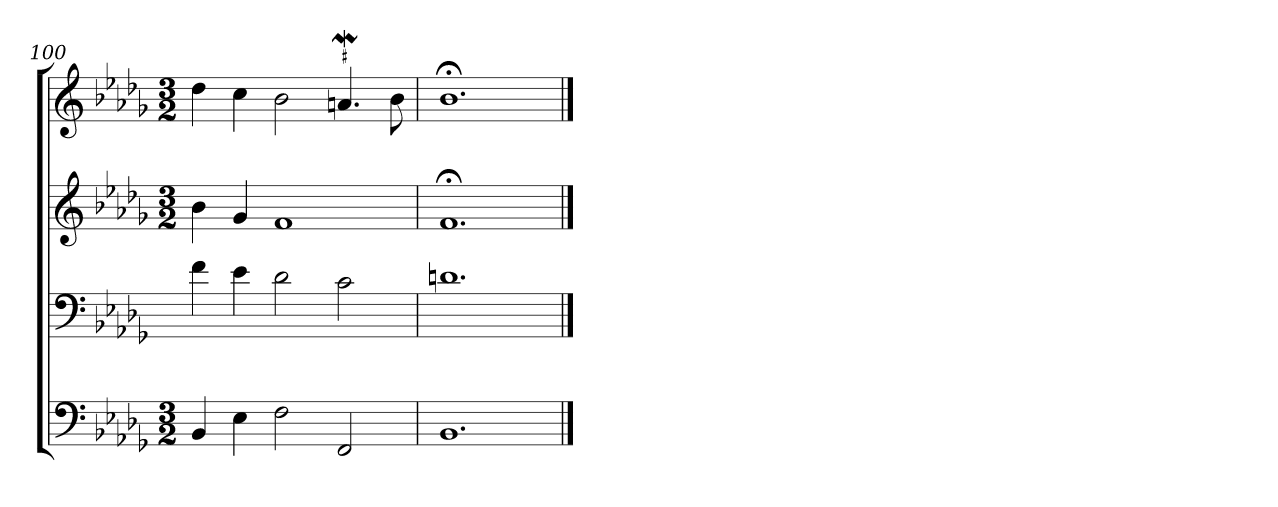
**kern	**kern	**kern	**kern
*part4	*part3	*part2	*part1
*staff4	*staff3	*staff2	*staff1
*clefF4	*clefF4	*clefG2	*clefG2
*k[b-e-a-d-g-]	*k[b-e-a-d-g-]	*k[b-e-a-d-g-]	*k[b-e-a-d-g-]
*b-:	*	*b-:	*b-:
*M3/2	*	*M3/2	*M3/2
=100	=100	=100	=100
4BB-	4f	4b-	4dd-
4E-	4e-	4g-	4cc
2F	2d-	1f	2b-
!	!	!	!LO:MOR:acc=#
2FF	2c	.	4.anw
.	.	.	8b-
=101	=101	=101	=101
1.BB-	1.dn	1.f;<	1.b-;<
==	==	==	==
*-	*-	*-	*-
